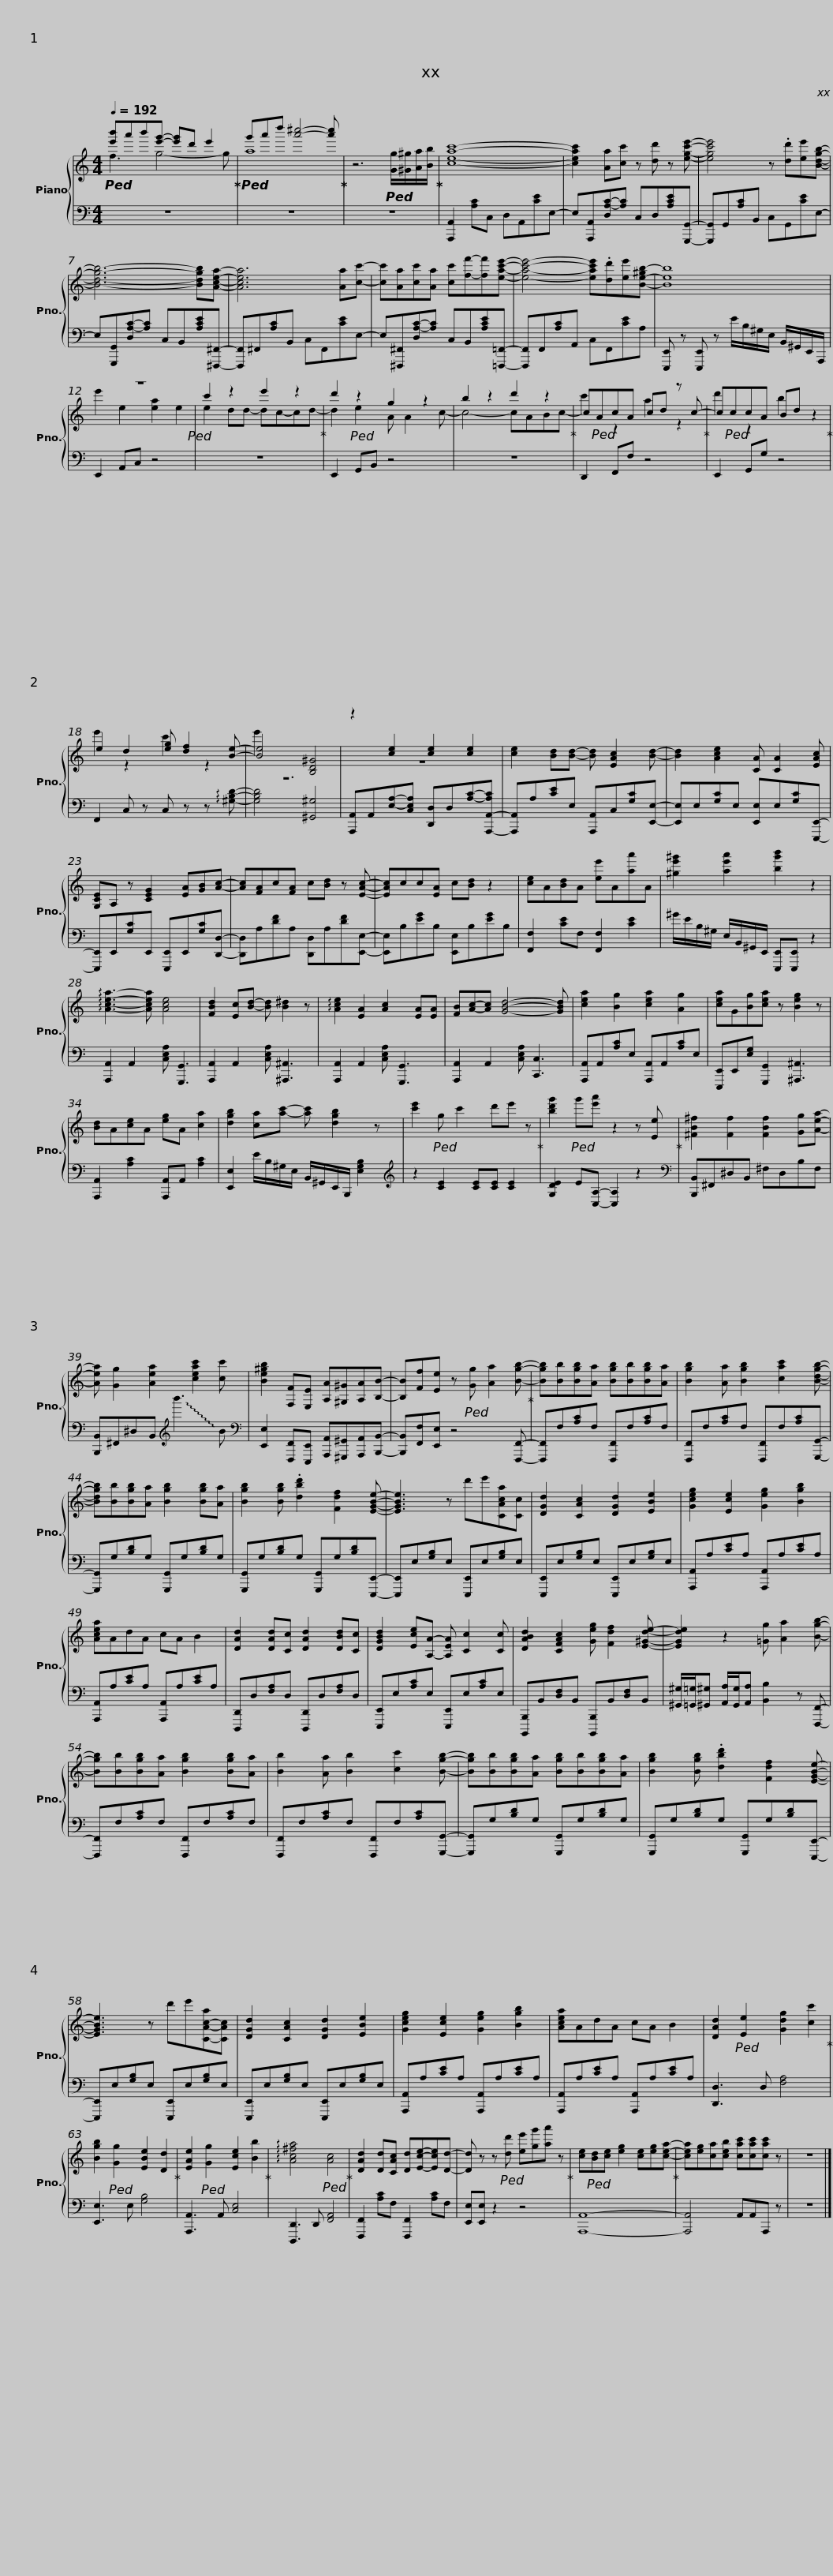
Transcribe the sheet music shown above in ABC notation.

X:1
%%score { ( 1 2 ) | 3 }
L:1/8
Q:1/4=192
M:4/4
I:linebreak $
K:C
V:1 treble
V:2 treble
V:3 bass
V:1
!ped! [e'b']a'b'[e'g']- [e'g']d' e'2!ped-up! |!ped! g'a'd'' [a'^c'']4- [a'c'']!ped-up! | z6!ped! [Gg]/[^G^g]/[Aa]/[Bb]/!ped-up! | [ceac']8- | [ceac']2 [Aa][cc'] z [dd'] z [egc'e']- |$ %5
 [egc'e']4 z .[dd'][ee'][Bdgb]- | [Bdgb]6- [Bdgb][Acea]- | [Acea]6 [Aa][cc']- | [cc'][Aa][cc'][Aa] [cc'][ff']-[ff'][eac'e']- |$ [eac'e']4- [eac'e'].[dd'][ee'][B-e-^gb-] | %10
 [Beb]8 | z8!ped! | c'2 z2 e'2 z2!ped-up! | d'2!ped! z2 g2 z2 |$ b2 z2 d'2 z2!ped-up! | %15
 c!ped!AcA cd z c-!ped-up! | c!ped!ccA Bd z2!ped-up! | e2 d2 [eg] [df]2 [Be]- | [Be]4 [B,D^G]4 |$ z2 [ce]2 [ce]2 [ce]2 | %20
 [ce]2 [Bd][Bd]- [Bd] [EAc]2 [Bd]- | [Bd]2 [Ace]2 [CA] [CA]2 [EAc] | [G,CE]A, z [CEG]2 [EA][GB][Ac]- | [Ac][FA]c[FA] c[Bd] z [EAc]- |$ [EAc]cc[EA] c[Bd] z2 | %25
 [ce]A[Bd]A [ee']A[aa']A | [^ge'^g']2 [ae'a']2 [bg'b']2 z2 | !arpeggio![Acea]3- [Acea] [Ace]4 | [FBd]2 [Ec][Bd]- [Bd] [B^d]2 z |$ !arpeggio![Ace]2 [EA]2 [Ac]2 [EA][EA] | %30
 [FB][Ac]-[Ac] [GBd]4- [GBd] | [cea]2 [Bg]2 [cea]2 [Ag]2 | [cea]G[Bg][cea] z [Beg]2 z | [Bd]A[ce]A [eg]A [ca]2 |$ [dgb]2 [ca][ac']- [ac'] [dgb]2 z | %35
 [c'e']2!ped! g c'2 d'e' z!ped-up! | [bd'g']2!ped! g'[e'a'] z2 z [Ee]!ped-up! | [^FB^f]2 [Ff]2 [FBf]2 [Gg][Aea]- |$ [Aea] [Gg]2 [Aea]2 [ceac']2 [cc'] | [Be^gb]2 [F,F][E,E] [A,A][^G,^G][A,A][B,B]- | %40
 [B,B][Ff][Ee] z!ped! [Gg] [Aa]2 [Bgb]-!ped-up! | [Bgb][Bb][Bgb][Aa] [Bgb][Bb][Bgb][Aa] |$ [Bgb]2 [Aa] [Bgb]2 [cac']2 [Bdgb]- | [Bdgb][Bb][Bgb][Aa] [Bgb]2 [Bgb][Aa] | [Bgb]2 [Bgb] .[dbd']2 [Fdf]2 [EGBe]- | %45
 [EGBe]3 z d'e'[CAca][Cc] | [DGd]2 [CAc]2 [DGd]2 [EBe]2 |$ [Gceg]2 [Ece]2 [Geg]2 [Bgb]2 | [Acea]AdA cA B2 | [DAd]2 [DAd][Cc] [DAd]2 [DBd][Cc] | %50
 [DGBd]2 [Ece][A,A]- [A,EA] [Cc]2 [Cc] | [DABd]2 [CFAc]2 [Geg] [Fdf]2 [E^Gde]- |$ [EGde]2 z2 [=Gg] [Aa]2 [Bgb]- | [Bgb][Bb][Bgb][Aa] [Bgb]2 [Bgb][Aa] | [Bb]2 [Aa] [Bb]2 [cc']2 [Bgb]- | %55
 [Bgb][Bb][Bgb][Aa] [Bgb][Bb][Bgb][Aa] |$ [Bgb]2 [Bgb] .[dbd']2 [Fdf]2 [EGBe]- | [EGBe]3 z d'e'[C-A-c-a][CAc] | [DGd]2 [CAc]2 [DGd]2 [EBe]2 | [Gceg]2 [Ece]2 [Geg]2 [Bgb]2 | %60
 [Acea]AdA cA B2 |$ [DAd]2!ped! [Ee]2 [Gdg]2 [cc']2!ped-up! | [Bgb]2!ped! [Gg]2 [EBe]2 [Dd]2!ped-up! | [EAe]2!ped! [Gg]2 [Ece]2 [Bb]2!ped-up! | !arpeggio![Ac^fa]4!ped! [Ac]4!ped-up! | %65
 [DAd]2 [Dd][CAc] [Dd][Ece]-[Ece][Dd]- | [Dd] z z!ped! [dd'] [ee'][gg'][aa'] z!ped-up! |$ [ce]!ped![Bd][ce] [eg]2 [ce][eg][cea]-!ped-up! | [cea][eg][ca][ceb] [cac'][cac'][cac'] z | z8 |] %70
V:2
 f3 g4- g | a8 | x8 | x8 | x8 |$ %5
 x8 | x8 | x8 | x8 |$ x8 | %10
 x8 | e'2 e2 [ea]2 e2 | e2 dd- dc-cd- | d2 e2 A A2 c- |$ c4- cABc- | %15
 c'2 z2 a2 z2 | d'2 z2 b2 z2 | e'2 z2 c'2 z2 | e'2 z6 |$ z8 | %20
 x8 | x8 | x8 | x8 |$ x8 | %25
 x8 | x8 | x8 | x8 |$ x8 | %30
 x8 | x8 | x8 | x8 |$ x8 | %35
 x8 | x8 | x8 |$ x8 | x8 | %40
 x8 | x8 |$ x8 | x8 | x8 | %45
 x8 | x8 |$ x8 | x8 | x8 | %50
 x8 | x8 |$ x8 | x8 | x8 | %55
 x8 |$ x8 | x8 | x8 | x8 | %60
 x8 |$ x8 | x8 | x8 | x8 | %65
 x8 | x8 |$ x8 | x8 | x8 |] %70
V:3
 z8 | z8 | z8 | [A,,,A,,]2 [A,C]C, D,A,,[CE]E,- | E,[A,,,A,,][D,A,-C-][A,C] C,D,[A,CE][G,,,G,,]- |$ %5
 [G,,,G,,]G,,[A,C]B,, C,G,,[CE]E,- | E,[G,,,G,,][D,A,-C-][A,C] C,B,,[A,CE][^F,,,^F,,]- | [F,,,F,,]^F,,[A,C]B,, C,F,,[CE]E,- | E,[^F,,,^F,,][D,A,-C-][A,C] C,B,,[A,CE][=F,,,=F,,]- |$ [F,,,F,,]F,,[A,C]A,, C,F,,[CE]A, | %10
 [E,,,E,,] z [E,,,E,,] z E/B,/^G,/E,/ B,,/^G,,/E,,/A,,,/ | E,,2 A,,C, z4 | z8 | E,,2 G,,B,, z4 |$ z8 | %15
 D,,2 F,,F, z4 | E,,2 G,,G, z4 | F,,2 C, z C, z z !arpeggio![^G,B,D]- | [G,B,D]4 [^G,,^G,]4 |$ [A,,,A,,]A,,[E,A,]-[C,E,A,] [D,,D,]D,[A,C]-[A,,,-A,,-A,C] | %20
 [A,,,A,,]A,[CE]E, [A,,,A,,]C,[G,C][E,,E,]- | [E,,E,]E,[G,C]E, [E,,E,]E,[G,C][E,,,E,,]- | [E,,,E,,]E,,[G,C]E,, [E,,,E,,]E,,[G,C][D,,D,]- | [D,,D,]A,[DF]A, [D,,D,]A,[DF][E,,E,]- |$ [E,,E,]B,[EG]B, [E,,E,]B,[EG]B, | %25
 [F,,F,]2 [CE]F, [F,,F,]2 [CE]2 | ^G/E/B,/^G,/ E,/B,,/^G,,/E,,/ [E,,,E,,][E,,,E,,] z2 | [A,,,A,,]2 A,,2 [C,E,A,] [G,,,G,,]3 | [A,,,A,,]2 A,,2 [C,E,A,] [^A,,,^A,,]3 |$ [A,,,A,,]2 A,,2 [C,E,A,] [G,,,G,,]3 | %30
 [A,,,A,,]2 A,,2 [C,E,A,] [C,,C,]3 | [A,,,A,,]A,,[A,C]E, [A,,,A,,]A,,[A,C]E, | [E,,,E,,]E,,[E,G,] [G,,,G,,]2 [^A,,,^A,,]3 | [A,,,A,,]2 [A,C]2 [A,,,A,,]A,, [A,C]2 |$ [E,,E,]2 E/B,/^G,/E,/ B,,/^G,,/E,,/B,,,/ [E,G,B,]2 | %35
[K:treble] z2 [CE]2 [CE][CE] [CE]2 | [G,DE]2 E[C,A,]- [C,A,]2 z2 |[K:bass] [B,,,B,,]^F,,^D,B,, ^F,D,B,F, |$ [B,,,B,,]^F,,^D,B,,[K:treble] !~(!b'3 !~)!B |[K:bass] [E,,E,]2 [F,,,F,,][E,,,E,,] [A,,,A,,][^G,,,^G,,][A,,,A,,][B,,,B,,]- | %40
 [B,,,B,,][F,,F,][E,,E,] z4 [F,,,F,,]- | [F,,,F,,]F,[A,C]F, [F,,,F,,]F,[A,C]F, |$ [F,,,F,,]F,[A,C]F, [F,,,F,,]F,[A,C][G,,,G,,]- | [G,,,G,,]G,[B,D]G, [G,,,G,,]G,[B,D]G, | [G,,,G,,]G,[B,D]G, [G,,,G,,]G,[B,D][E,,,E,,]- | %45
 [E,,,E,,]E,[G,B,]E, [E,,,E,,]E,[G,B,]E, | [E,,,E,,]E,[G,B,]E, [E,,,E,,]E,[G,B,]E, |$ [A,,,A,,]A,[CE]A, [A,,,A,,]A,[CE]A, | [A,,,A,,]A,[CE]A, [A,,,A,,]A,[CE]A, | [D,,,D,,]D,[F,A,]D, [D,,,D,,]D,[F,A,]D, | %50
 [E,,,E,,]E,[A,C]E, [E,,,E,,]E,[A,C]E, | [B,,,,B,,,]B,,[D,F,]B,, [B,,,,B,,,]B,,[D,F,]B,, |$ [^G,,^G,]/[=G,,=G,]/[^G,,^G,] [A,,A,]/[G,,G,]/[A,,A,] [B,,B,]2 z [F,,,F,,]- | [F,,,F,,]F,[A,C]F, [F,,,F,,]F,[A,C]F, | [F,,,F,,]F,[A,C]F, [F,,,F,,]F,[A,C][G,,,G,,]- | %55
 [G,,,G,,]G,[B,D]G, [G,,,G,,]G,[B,D]G, |$ [G,,,G,,]G,[B,D]G, [G,,,G,,]G,[B,D][E,,,E,,]- | [E,,,E,,]E,[G,B,]E, [E,,,E,,]E,[G,B,]E, | [E,,,E,,]E,[G,B,]E, [E,,,E,,]E,[G,B,]E, | [A,,,A,,]A,[CE]A, [A,,,A,,]A,[CE]A, | %60
 [A,,,A,,]A,[CE]A, [A,,,A,,]A,[CE]A, |$ [D,,D,]3 D, [F,A,]4 | [E,,E,]3 E, [G,B,]4 | [A,,,A,,]3 A,, [C,E,]4 | [D,,,D,,]3 D,, [F,,A,,]4 | %65
 [F,,,F,,]2 [A,C]F, [F,,,F,,]2 [A,C]F, | [E,,E,][E,,E,] z2 z4 |$ [A,,,A,,]8- | [A,,,A,,]4 A,,A,,A,,, z | z8 |] %70
